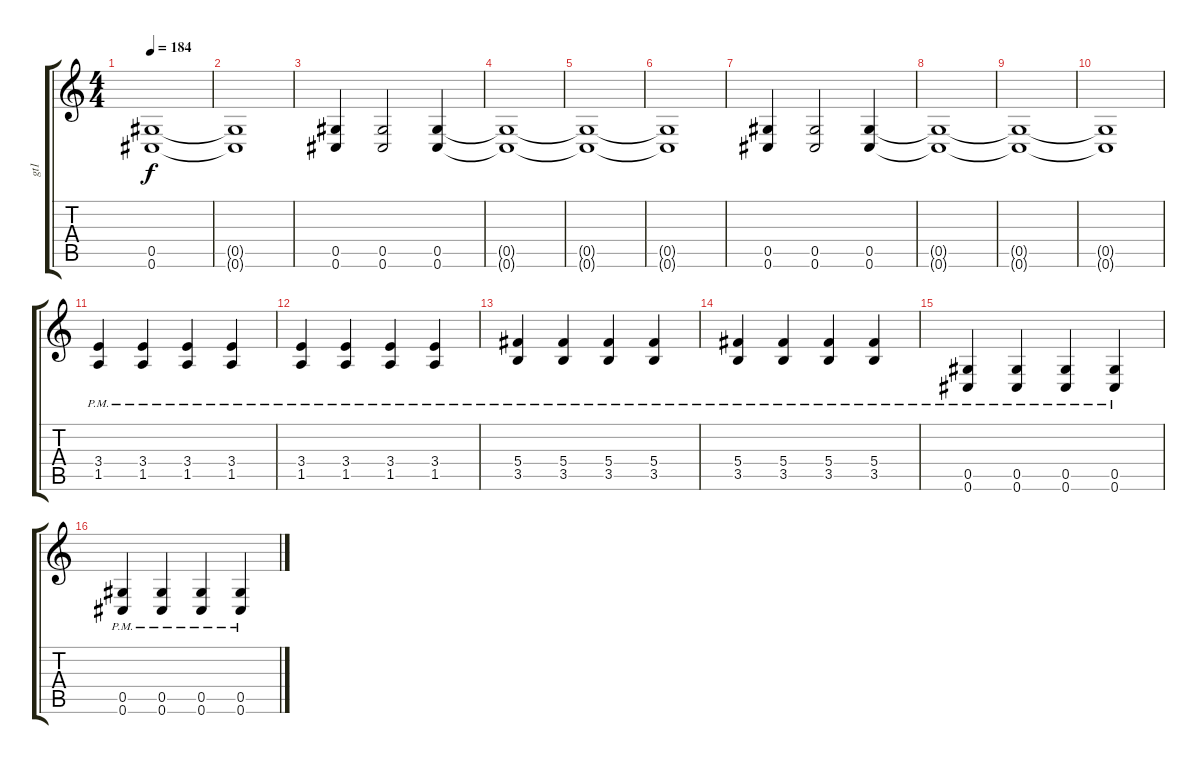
\track ("gt1" "gt1") {instrument overdrivenguitar}
\staff {score tabs}
\tuning (Eb4 Bb3 Gb3 Db3 Ab2 Db2) {hide}
\ts (4 4)
\tempo 184
\clef g2
\ks c
(0.5{t} 0.6{t}).1{dy f} |
(0.5{t} 0.6{t}).1 |
(0.5 0.6).4 (0.5 0.6).2 (0.5 0.6).4 |
(0.5{t} 0.6{t}).1 |
(0.5{t} 0.6{t}).1 |
(0.5{t} 0.6{t}).1 |
(0.5 0.6).4 (0.5 0.6).2 (0.5 0.6).4 |
(0.5{t} 0.6{t}).1 |
(0.5{t} 0.6{t}).1 |
(0.5{t} 0.6{t}).1 |
(3.4{pm} 1.5{pm}).4 (3.4{pm} 1.5{pm}).4 (3.4{pm} 1.5{pm}).4 (3.4{pm} 1.5{pm}).4 |
(3.4{pm} 1.5{pm}).4 (3.4{pm} 1.5{pm}).4 (3.4{pm} 1.5{pm}).4 (3.4{pm} 1.5{pm}).4 |
(5.4{pm} 3.5{pm}).4 (5.4{pm} 3.5{pm}).4 (5.4{pm} 3.5{pm}).4 (5.4{pm} 3.5{pm}).4 |
(5.4{pm} 3.5{pm}).4 (5.4{pm} 3.5{pm}).4 (5.4{pm} 3.5{pm}).4 (5.4{pm} 3.5{pm}).4 |
(0.5{pm} 0.6{pm}).4 (0.5{pm} 0.6{pm}).4 (0.5{pm} 0.6{pm}).4 (0.5{pm} 0.6{pm}).4 |
(0.5{pm} 0.6{pm}).4 (0.5{pm} 0.6{pm}).4 (0.5{pm} 0.6{pm}).4 (0.5{pm} 0.6{pm}).4
